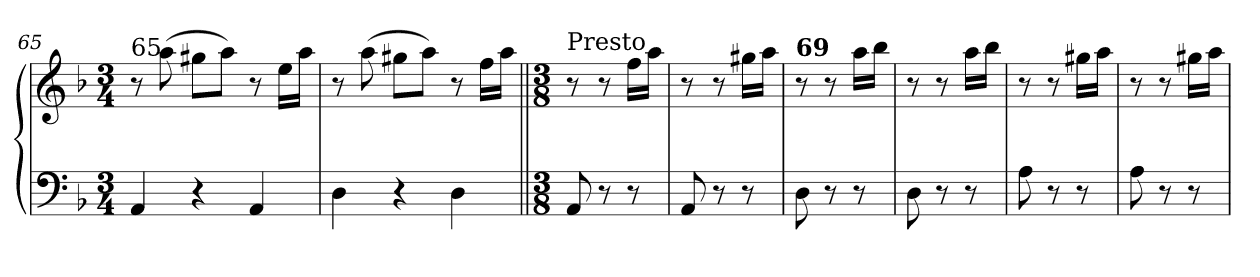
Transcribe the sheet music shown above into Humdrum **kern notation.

**kern	**kern
*part1	*part1
*staff2	*staff1
*clefF4	*clefG2
*k[b-]	*k[b-]
*M3/4	*M3/4
=65	=65
!	!LO:TX:a:t=65
4AA/	8r
.	(>8aa\
4r	8gg#X\L
.	8aa\J)
4AA/	8r
.	16ee\LL
.	16aa\JJ
!!LO:PB:g=z
=66	=66
4D\	8r
.	(>8aa\
4r	8gg#X\L
.	8aa\J)
4D\	8r
.	16ff\LL
.	16aa\JJ
=67||	=67||
*M3/8	*M3/8
!	!LO:TX:a:t=Presto
8AA/	8r
8r	8r
8r	16ff\LL
.	16aa\JJ
=68	=68
8AA/	8r
8r	8r
8r	16gg#X\LL
.	16aa\JJ
=69	=69
!	!LO:TX:a:B:t=69
8D\	8r
8r	8r
8r	16aa\LL
.	16bb-\JJ
=70	=70
8D\	8r
8r	8r
8r	16aa\LL
.	16bb-\JJ
=71	=71
8A\	8r
8r	8r
8r	16gg#X\LL
.	16aa\JJ
=72	=72
8A\	8r
8r	8r
8r	16gg#X\LL
.	16aa\JJ
=	=
*-	*-
